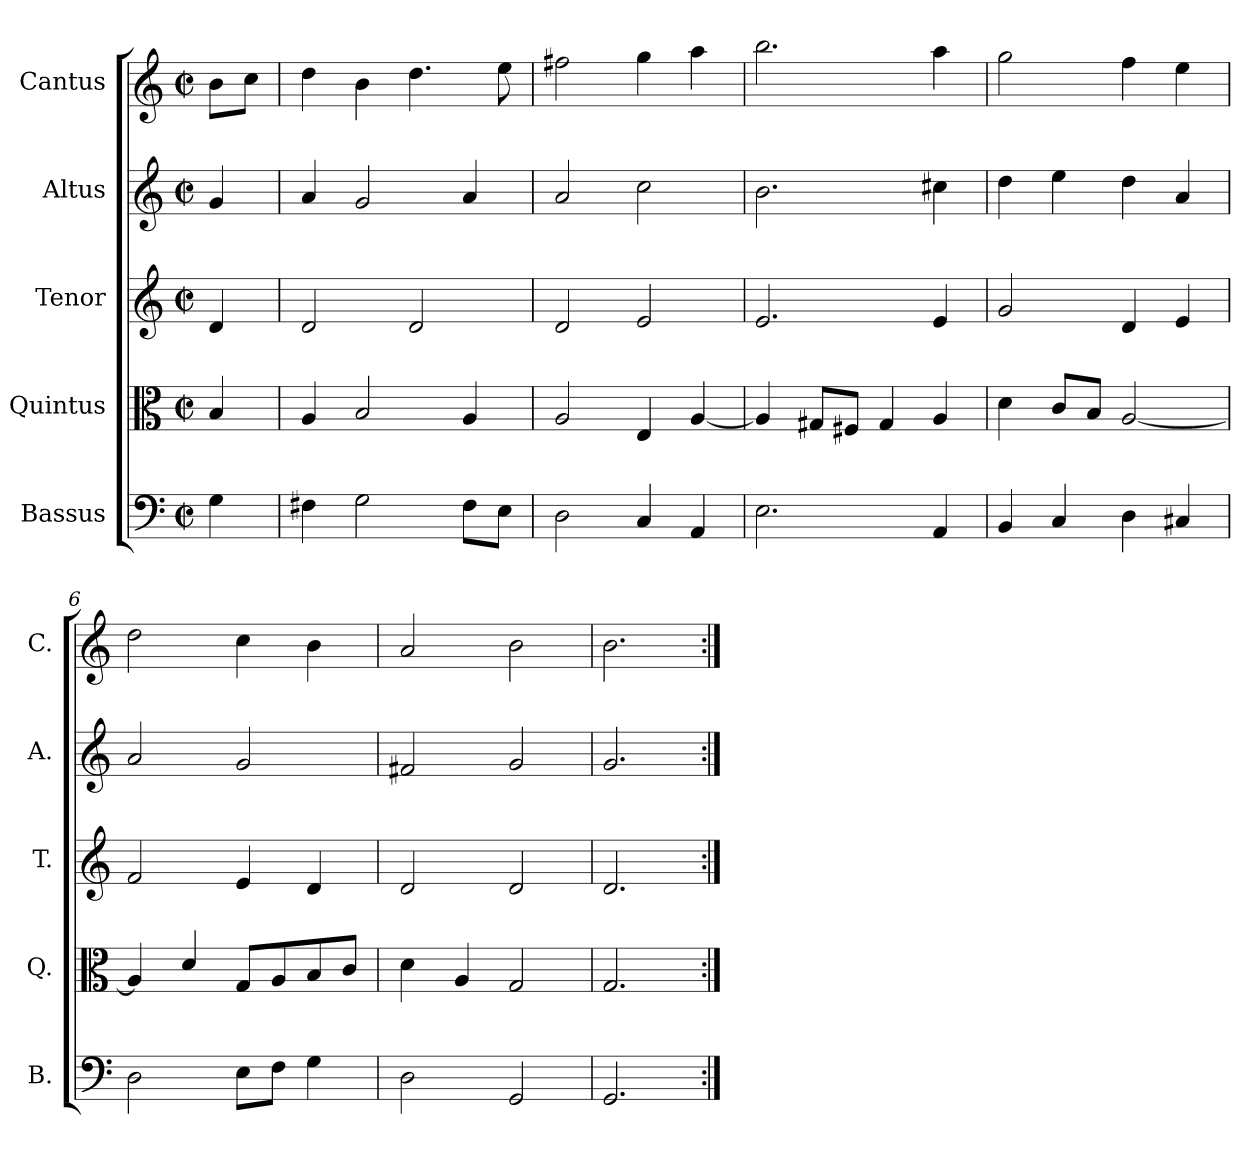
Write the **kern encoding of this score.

**kern	**kern	**kern	**kern	**kern
*part5	*part4	*part3	*part2	*part1
*staff5	*staff4	*staff3	*staff2	*staff1
*I"Bassus	*I"Quintus	*I"Tenor	*I"Altus	*I"Cantus
*I'B.	*I'Q.	*I'T.	*I'A.	*I'C.
*clefF4	*clefC3	*clefG2	*clefG2	*clefG2
*k[]	*k[]	*k[]	*k[]	*k[]
*C:	*C:	*C:	*C:	*C:
*M2/2	*M2/2	*M2/2	*M2/2	*M2/2
*met(c|)	*met(c|)	*met(c|)	*met(c|)	*met(c|)
=1	=1	=1	=1	=1
4G\	4B/	4d/	4g/	8b\L
.	.	.	.	8cc\J
=2	=2	=2	=2	=2
4F#X\	4A/	2d/	4a/	4dd\
2G\	2B/	.	2g/	4b\
.	.	2d/	.	4.dd\
8F#\L	4A/	.	4a/	.
8E\J	.	.	.	8ee\
=3	=3	=3	=3	=3
2D\	2A/	2d/	2a/	2ff#X\
4C/	4E/	2e/	2cc\	4gg\
4AA/	[4A/	.	.	4aa\
=4	=4	=4	=4	=4
2.E\	4A/]	2.e/	2.b\	2.bb\
.	8G#X/L	.	.	.
.	8F#X/J	.	.	.
.	4G#/	.	.	.
4AA/	4A/	4e/	4cc#X\	4aa\
=5	=5	=5	=5	=5
4BB/	4d\	2g/	4dd\	2gg\
4C/	8c/L	.	4ee\	.
.	8B/J	.	.	.
4D\	[2A/	4d/	4dd\	4ff\
4C#X/	.	4e/	4a/	4ee\
=6	=6	=6	=6	=6
2D\	4A/]	2f/	2a/	2dd\
.	4d/	.	.	.
8E\L	8G/L	4e/	2g/	4cc\
8F\J	8A/	.	.	.
4G\	8B/	4d/	.	4b\
.	8c/J	.	.	.
=7	=7	=7	=7	=7
2D\	4d\	2d/	2f#X/	2a/
.	4A/	.	.	.
2GG/	2G/	2d/	2g/	2b\
=8	=8	=8	=8	=8
2.GG/	2.G/	2.d/	2.g/	2.b\
=:|!	=:|!	=:|!	=:|!	=:|!
*-	*-	*-	*-	*-
